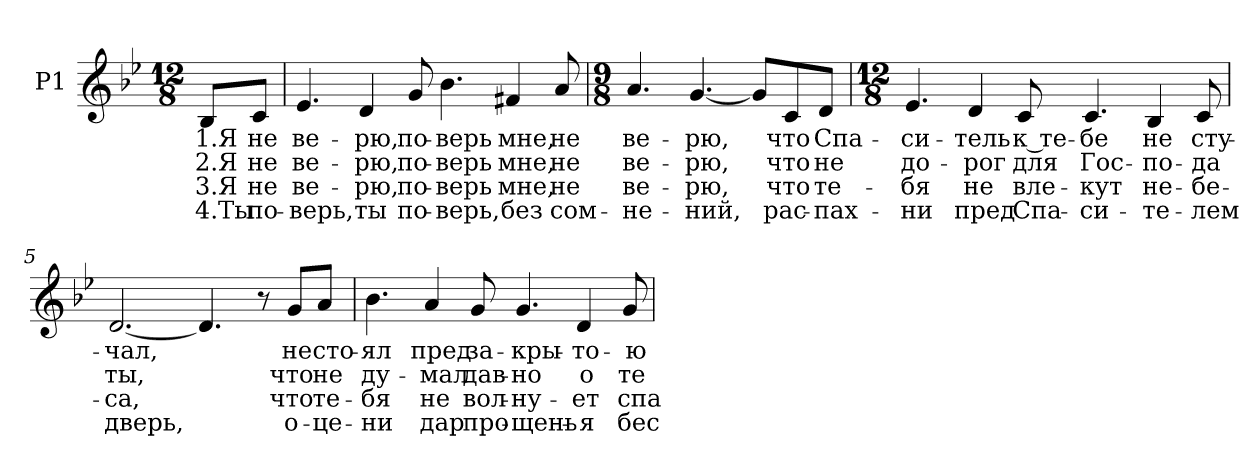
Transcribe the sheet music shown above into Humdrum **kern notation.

**kern	**text	**text	**text	**text
*part1	*part1	*part1	*part1	*part1
*staff1	*staff1	*staff1	*staff1	*staff1
*I"P1	*	*	*	*
!!LO:PB:g=z
*clefG2	*	*	*	*
*k[b-e-]	*	*	*	*
*g:	*	*	*	*
*M12/8	*	*	*	*
=1	=1	=1	=1	=1
!	!LO:LY:b:color=#000000	!LO:LY:b:color=#000000	!LO:LY:b:color=#000000	!LO:LY:b:color=#000000
8B-i/L	1.Я	2.Я	3.Я	4.Ты
!	!LO:LY:b:color=#000000	!LO:LY:b:color=#000000	!LO:LY:b:color=#000000	!LO:LY:b:color=#000000
8ci/J	не	не	не	по-
=2	=2	=2	=2	=2
!	!LO:LY:b:color=#000000	!LO:LY:b:color=#000000	!LO:LY:b:color=#000000	!LO:LY:b:color=#000000
4.e-i/	ве-	ве-	-ве-	-верь,
!	!LO:LY:b:color=#000000	!LO:LY:b:color=#000000	!LO:LY:b:color=#000000	!LO:LY:b:color=#000000
4di/	-рю,	-рю,	рю,	ты
!	!LO:LY:b:color=#000000	!LO:LY:b:color=#000000	!LO:LY:b:color=#000000	!LO:LY:b:color=#000000
8gi/	по-	по-	по-	-по-
!	!LO:LY:b:color=#000000	!LO:LY:b:color=#000000	!LO:LY:b:color=#000000	!LO:LY:b:color=#000000
4.b-i\	-верь	-верь	-верь	верь,
!	!LO:LY:b:color=#000000	!LO:LY:b:color=#000000	!LO:LY:b:color=#000000	!LO:LY:b:color=#000000
4f#Xi/	мне,	мне,	мне,	без
!	!LO:LY:b:color=#000000	!LO:LY:b:color=#000000	!LO:LY:b:color=#000000	!LO:LY:b:color=#000000
8ai/	не	не	не	сом-
=3	=3	=3	=3	=3
*M9/8	*	*	*	*
!	!LO:LY:b:color=#000000	!LO:LY:b:color=#000000	!LO:LY:b:color=#000000	!LO:LY:b:color=#000000
4.ai/	ве-	ве-	-ве-	-не-
!	!LO:LY:b:color=#000000	!LO:LY:b:color=#000000	!LO:LY:b:color=#000000	!LO:LY:b:color=#000000
[<4.gi/	-рю,	-рю,	-рю,	ний,
8gi/L]	.	.	.	.
!	!LO:LY:b:color=#000000	!LO:LY:b:color=#000000	!LO:LY:b:color=#000000	!LO:LY:b:color=#000000
8ci/	что	что	что	рас-
!	!LO:LY:b:color=#000000	!LO:LY:b:color=#000000	!LO:LY:b:color=#000000	!LO:LY:b:color=#000000
8di/J	Спа-	не	-те-	-пах-
!!LO:LB:g=z
=4	=4	=4	=4	=4
*M12/8	*	*	*	*
!	!LO:LY:b:color=#000000	!LO:LY:b:color=#000000	!LO:LY:b:color=#000000	!LO:LY:b:color=#000000
4.e-i/	-си-	до-	-бя	ни
!	!LO:LY:b:color=#000000	!LO:LY:b:color=#000000	!LO:LY:b:color=#000000	!LO:LY:b:color=#000000
4di/	-тель	-рог	не	пред
!	!LO:LY:b:color=#000000	!LO:LY:b:color=#000000	!LO:LY:b:color=#000000	!LO:LY:b:color=#000000
8ci/	к те-	для	вле-	-Спа-
!	!LO:LY:b:color=#000000	!LO:LY:b:color=#000000	!LO:LY:b:color=#000000	!LO:LY:b:color=#000000
4.ci/	-бе	Гос-	-кут	си-
!	!LO:LY:b:color=#000000	!LO:LY:b:color=#000000	!LO:LY:b:color=#000000	!LO:LY:b:color=#000000
4B-i/	не	-по-	-не-	-те-
!	!LO:LY:b:color=#000000	!LO:LY:b:color=#000000	!LO:LY:b:color=#000000	!LO:LY:b:color=#000000
8ci/	сту-	-да	-бе-	-лем
=5	=5	=5	=5	=5
!	!LO:LY:b:color=#000000	!LO:LY:b:color=#000000	!LO:LY:b:color=#000000	!LO:LY:b:color=#000000
[<2.di/	-чал,	ты,	са,	дверь,
4.di/]	.	.	.	.
8r	.	.	.	.
!	!LO:LY:b:color=#000000	!LO:LY:b:color=#000000	!LO:LY:b:color=#000000	!LO:LY:b:color=#000000
8gi/L	не	что	что	о-
!	!LO:LY:b:color=#000000	!LO:LY:b:color=#000000	!LO:LY:b:color=#000000	!LO:LY:b:color=#000000
8ai/J	сто-	не	-те-	-це-
=6	=6	=6	=6	=6
!	!LO:LY:b:color=#000000	!LO:LY:b:color=#000000	!LO:LY:b:color=#000000	!LO:LY:b:color=#000000
4.b-i\	-ял	ду-	-бя	ни
!	!LO:LY:b:color=#000000	!LO:LY:b:color=#000000	!LO:LY:b:color=#000000	!LO:LY:b:color=#000000
4ai/	пред	-мал	не	дар
!	!LO:LY:b:color=#000000	!LO:LY:b:color=#000000	!LO:LY:b:color=#000000	!LO:LY:b:color=#000000
8gi/	за-	дав-	вол-	-про-
!	!LO:LY:b:color=#000000	!LO:LY:b:color=#000000	!LO:LY:b:color=#000000	!LO:LY:b:color=#000000
4.gi/	-кры-	-но	-ну-	-щень-
!	!LO:LY:b:color=#000000	!LO:LY:b:color=#000000	!LO:LY:b:color=#000000	!LO:LY:b:color=#000000
4di/	-то-	о	-ет	я
!	!LO:LY:b:color=#000000	!LO:LY:b:color=#000000	!LO:LY:b:color=#000000	!LO:LY:b:color=#000000
8gi/	-ю	те-	спа-	-бес-
=	=	=	=	=
*-	*-	*-	*-	*-
